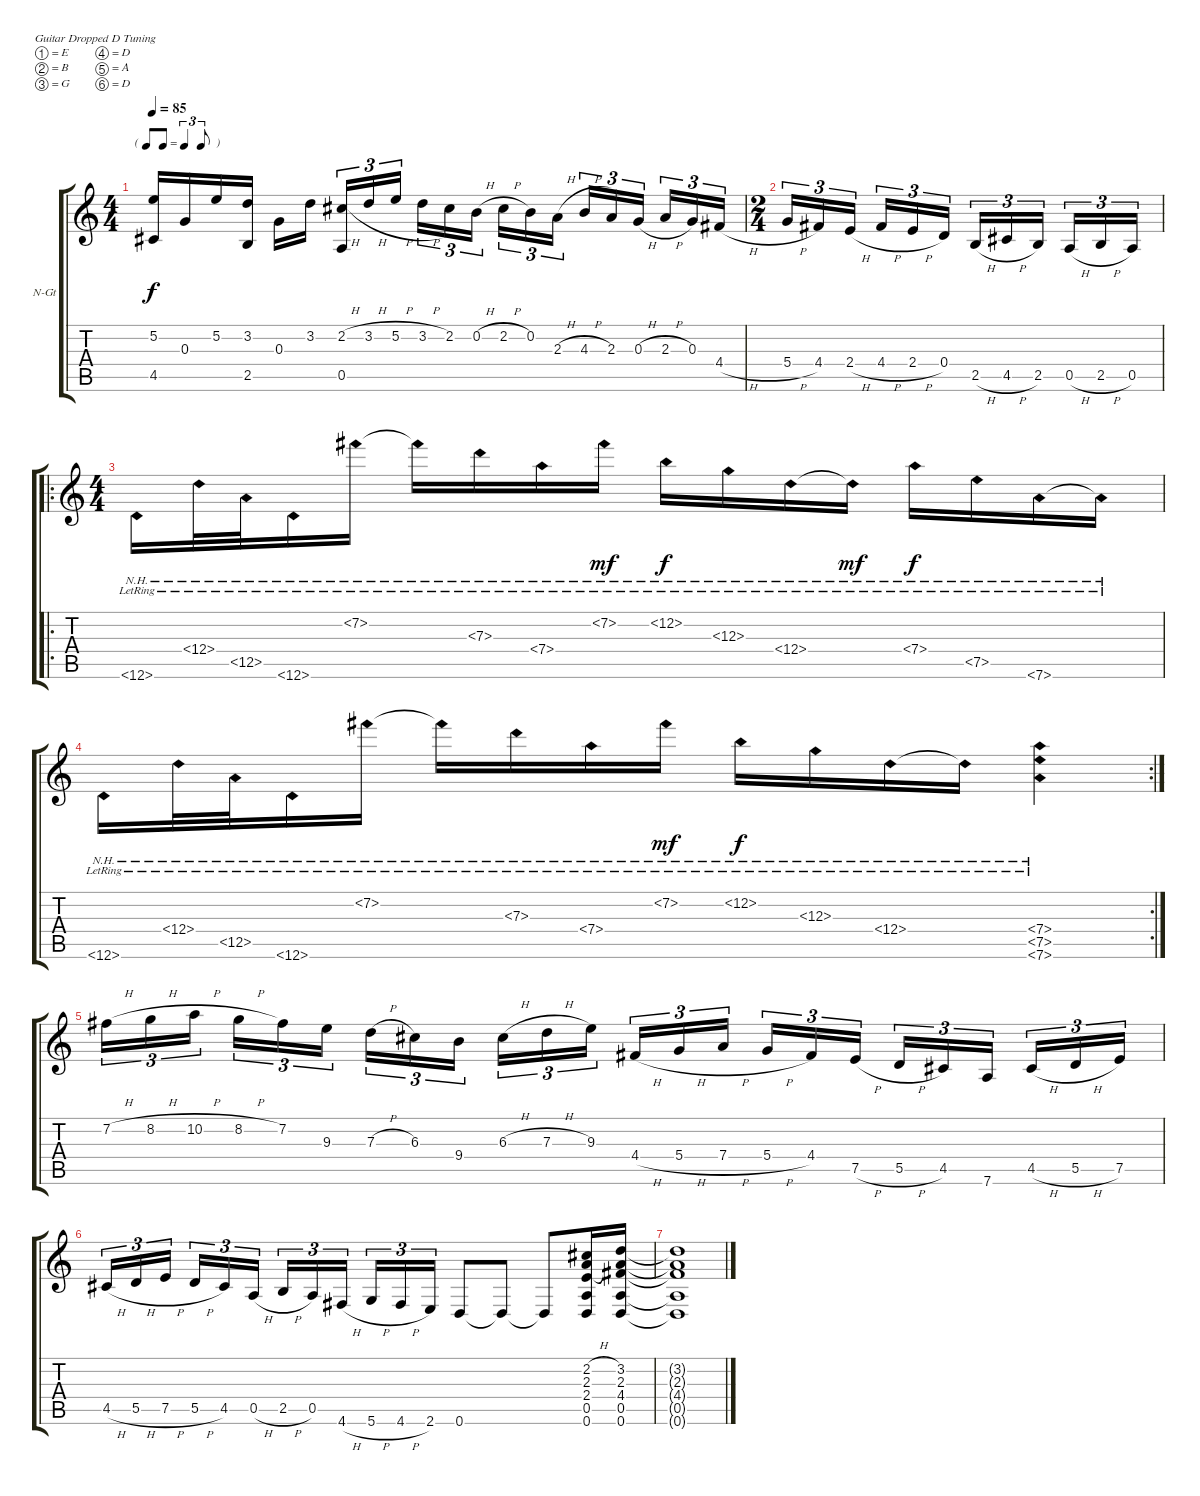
\bracketExtendMode groupsimilarinstruments
\firstSystemTrackNameOrientation horizontal
\otherSystemsTrackNameOrientation horizontal
\track ("Acoustic Gtr.1  DADGBE" "N-Gt") {instrument acousticguitarnylon}
\staff {score tabs}
\tuning (E4 B3 G3 D3 A2 D2)
\ts (4 4)
\tf triplet8th
\tempo 85
\clef g2
\ks c
(5.2 4.5).16{dy f} 0.3.16 5.2.16 (3.2 2.5).16 0.3.16 3.2.16 (2.2{h} 0.5).16{tu (3 2)} 3.2{h}.16{tu (3 2)} 5.2{h}.16{tu (3 2)} 3.2{h}.16{tu (3 2)} 2.2.16{tu (3 2)} 0.2{h}.16{tu (3 2)} 2.2{h}.16{tu (3 2)} 0.2.16{tu (3 2)} 2.3{h}.16{tu (3 2)} 4.3{h}.16{tu (3 2)} 2.3.16{tu (3 2)} 0.3{h}.16{tu (3 2)} 2.3{h}.16{tu (3 2)} 0.3.16{tu (3 2)} 4.4{h}.16{tu (3 2)} |
\ts (2 4)
5.4{h}.16{tu (3 2)} 4.4.16{tu (3 2)} 2.4{h}.16{tu (3 2)} 4.4{h}.16{tu (3 2)} 2.4{h}.16{tu (3 2)} 0.4.16{tu (3 2)} 2.5{h}.16{tu (3 2)} 4.5{h}.16{tu (3 2)} 2.5.16{tu (3 2)} 0.5{h}.16{tu (3 2)} 2.5{h}.16{tu (3 2)} 0.5.16{tu (3 2)} |
\ro
\ts (4 4)
12.6{nh lr}.16 12.4{nh lr}.32 12.5{nh lr}.32 12.6{nh lr}.16 7.2{nh lr}.16 7.2{nh lr t}.16 7.3{nh lr}.16 7.4{nh lr}.16 7.2{nh lr}.16{dy mf} 12.2{nh lr}.16{dy f} 12.3{nh lr}.16 12.4{nh lr}.16 12.4{nh lr t}.16{dy mf} 7.4{nh lr}.16{dy f} 7.5{nh lr}.16 7.6{nh lr}.16 7.6{nh lr t}.16 |
\rc 2
12.6{nh lr}.16 12.4{nh lr}.32 12.5{nh lr}.32 12.6{nh lr}.16 7.2{nh lr}.16 7.2{nh lr t}.16 7.3{nh lr}.16 7.4{nh lr}.16 7.2{nh lr}.16{dy mf} 12.2{nh lr}.16{dy f} 12.3{nh lr}.16 12.4{nh lr}.16 12.4{nh lr t}.16 (7.4{nh lr} 7.5{nh lr} 7.6{nh lr}).4 |
7.2{h}.16{tu (3 2)} 8.2{h}.16{tu (3 2)} 10.2{h}.16{tu (3 2)} 8.2{h}.16{tu (3 2)} 7.2.16{tu (3 2)} 9.3.16{tu (3 2)} 7.3{h}.16{tu (3 2)} 6.3.16{tu (3 2)} 9.4.16{tu (3 2)} 6.3{h}.16{tu (3 2)} 7.3{h}.16{tu (3 2)} 9.3.16{tu (3 2)} 4.4{h}.16{tu (3 2)} 5.4{h}.16{tu (3 2)} 7.4{h}.16{tu (3 2)} 5.4{h}.16{tu (3 2)} 4.4.16{tu (3 2)} 7.5{h}.16{tu (3 2)} 5.5{h}.16{tu (3 2)} 4.5.16{tu (3 2)} 7.6.16{tu (3 2)} 4.5{h}.16{tu (3 2)} 5.5{h}.16{tu (3 2)} 7.5.16{tu (3 2)} |
4.5{h}.16{tu (3 2)} 5.5{h}.16{tu (3 2)} 7.5{h}.16{tu (3 2)} 5.5{h}.16{tu (3 2)} 4.5.16{tu (3 2)} 0.5{h}.16{tu (3 2)} 2.5{h}.16{tu (3 2)} 0.5.16{tu (3 2)} 4.6{h}.16{tu (3 2)} 5.6{h}.16{tu (3 2)} 4.6{h}.16{tu (3 2)} 2.6.16{tu (3 2)} 0.6.8 0.6{t}.8 0.6{t}.8 (2.2{h} 2.3 2.4{h} 0.5 0.6).16 (3.2 2.3 4.4 0.5 0.6).16 |
(3.2{t} 2.3{t} 4.4{t} 0.5{t} 0.6{t}).1
